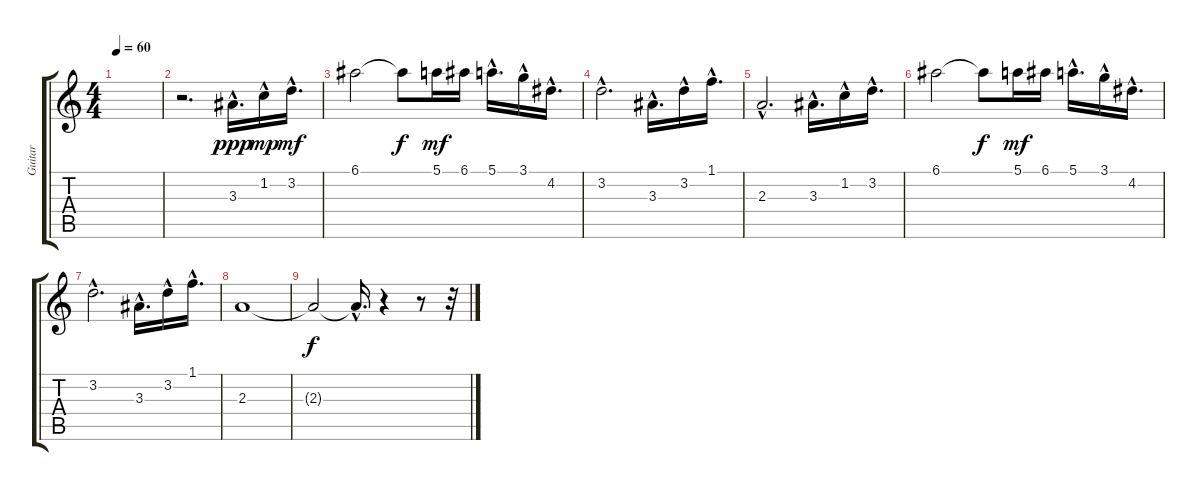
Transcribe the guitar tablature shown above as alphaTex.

\track ("Guitar" "Guitar") {instrument overdrivenguitar}
\staff {score tabs}
\tuning (E4 B3 G3 D3 A2 E2) {hide}
\ts (4 4)
\tempo 60
\clef g2
\ks c
|
r.2{d} 3.3{hac}.16{d dy ppp} 1.2{hac}.16{dy mp} 3.2{hac}.16{d dy mf} |
6.1.2 6.1{t}.8{dy f} 5.1.16{dy mf} 6.1.16 5.1{hac}.16{d} 3.1{hac}.16 4.2{hac}.16{d} |
3.2{hac}.2{d} 3.3{hac}.16{d} 3.2{hac}.16 1.1{hac}.16{d} |
2.3{hac}.2{d} 3.3{hac}.16{d} 1.2{hac}.16 3.2{hac}.16{d} |
6.1.2 6.1{t}.8{dy f} 5.1.16{dy mf} 6.1.16 5.1{hac}.16{d} 3.1{hac}.16 4.2{hac}.16{d} |
3.2{hac}.2{d} 3.3{hac}.16{d} 3.2{hac}.16 1.1{hac}.16{d} |
2.3.1 |
2.3{t}.2{dy f} 2.3{hac t}.16{d} r.4 r.8 r.32
